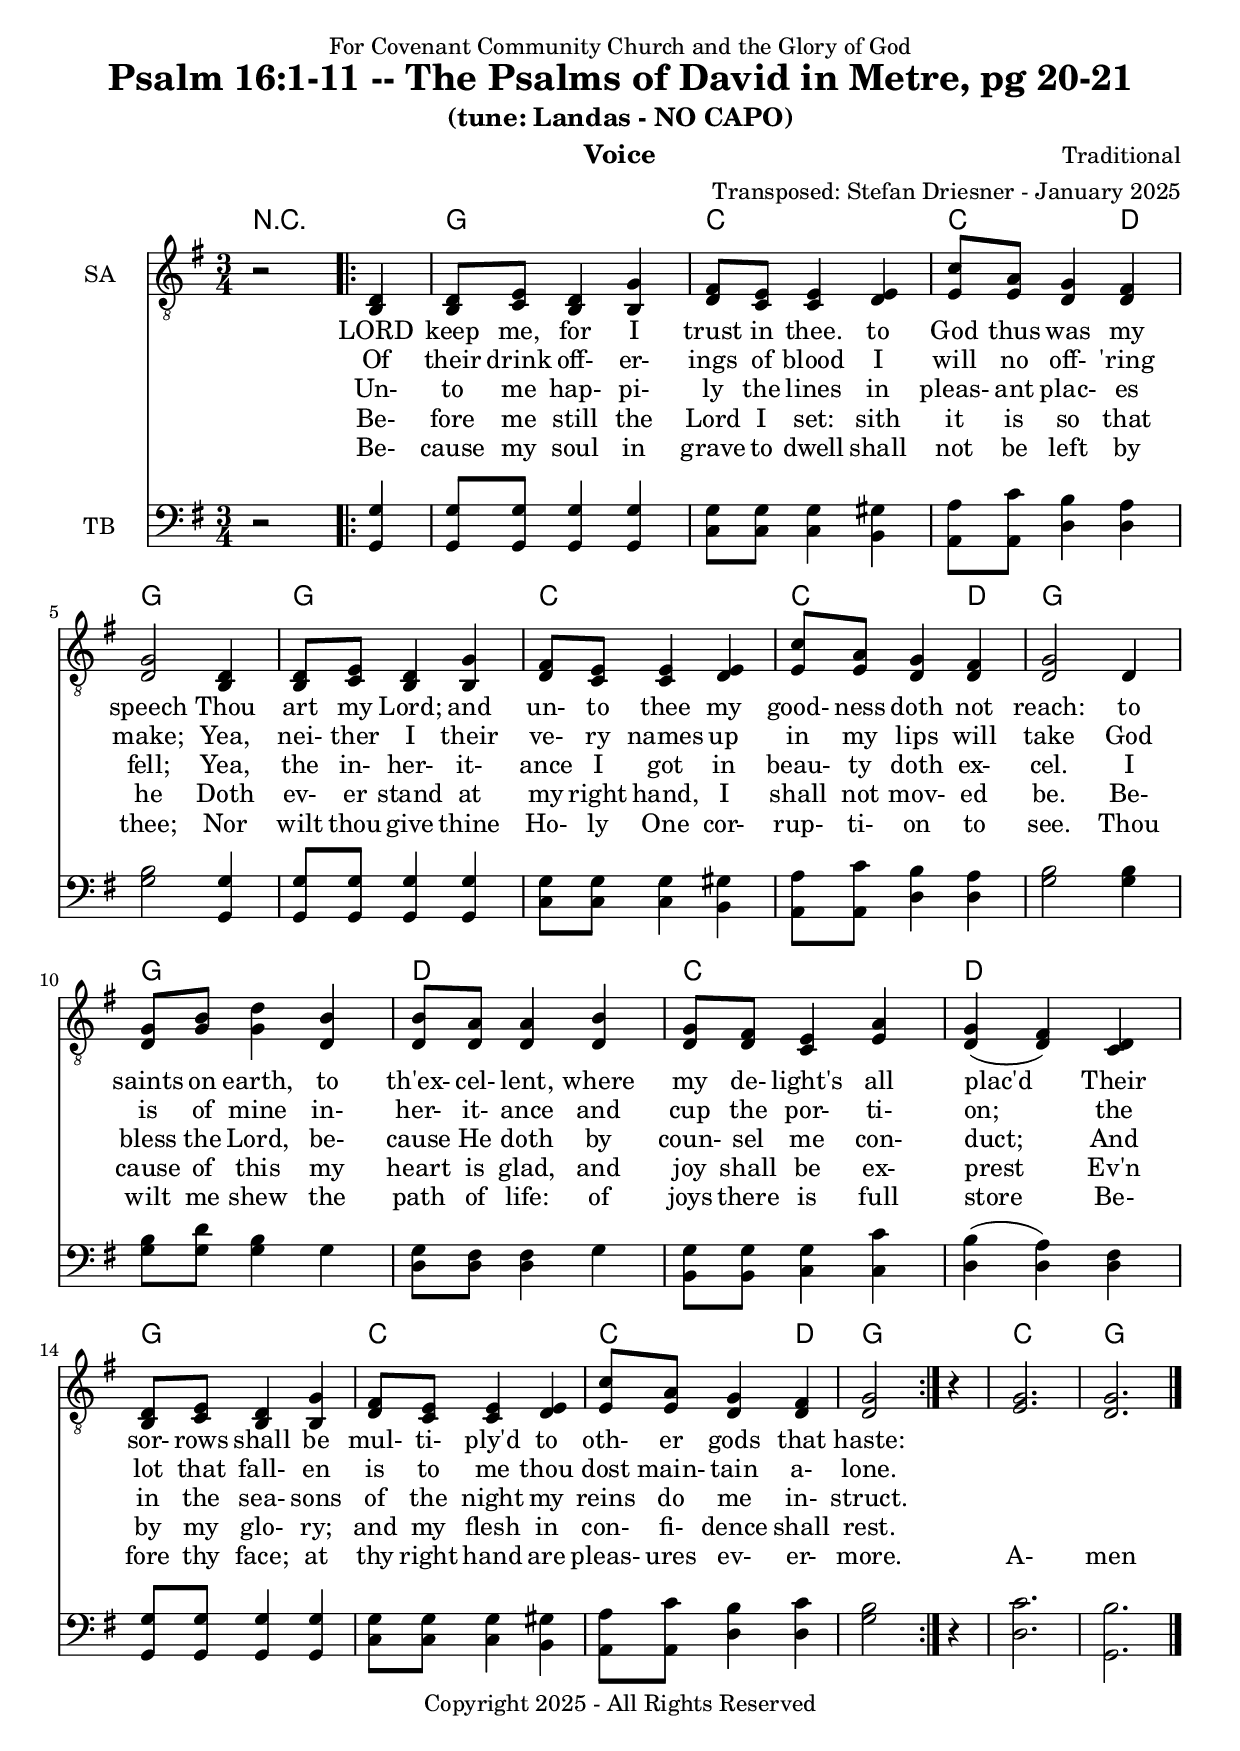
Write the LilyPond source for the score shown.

\version "2.24.1"
\language "english"

% force .mid extension for MIDI file output
#(ly:set-option 'midi-extension "mid")

\header {
  dedication = "For Covenant Community Church and the Glory of God"
  title = "Psalm 16:1-11 -- The Psalms of David in Metre, pg 20-21"
  subtitle = "(tune: Landas - NO CAPO)"
  instrument = "Voice"
  composer = "Traditional"
  arranger = "Transposed: Stefan Driesner - January 2025"
  meter = ""
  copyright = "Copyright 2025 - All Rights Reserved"
}

global = {
  \key g \major
  \numericTimeSignature
  \time 3/4
}

versesVoiceOne = \lyricmode {
  % Verse 1-4a
  LORD keep me, for I trust in thee.
  to God thus was my speech
  Thou art my Lord; and un- to thee
  my good- ness doth not reach:
  to saints on earth, to th'ex- cel- lent,
  where my de- light's all plac'd
  Their sor- rows shall be mul- ti- ply'd
  to oth- er gods that haste:
}

versesVoiceTwo = \lyricmode {
  % Verse 4b-5
  Of their drink off- er- ings of blood
  I will no off- 'ring make;
  Yea, nei- ther I their ve- ry names
  up in my lips will take
  God is of mine in- her- it- ance
  and cup the por- ti- on;
  the lot that fall- en is to me
  thou dost main- tain a- lone.
}

versesVoiceThree = \lyricmode {
  % Verse 6-7
  Un- to me hap- pi- ly the lines
  in pleas- ant plac- es fell;
  Yea, the in- her- it- ance I got
  in beau- ty doth ex- cel.
  I bless the Lord, be- cause He doth
  by coun- sel me con- duct;
  And in the sea- sons of the night
  my reins do me in- struct.
}

versesVoiceFour = \lyricmode {
  % Verse 8-9
  Be- fore me still the Lord I set:
  sith it is so that he
  Doth ev- er stand at my right hand,
  I shall not mov- ed be.
  Be- cause of this my heart is glad,
  and joy shall be ex- prest
  Ev'n by my glo- ry; and my flesh
  in con- fi- dence shall rest.
}

versesVoiceFive = \lyricmode {
  % Verse 10-11
  Be- cause my soul in grave to dwell
  shall not be left by thee;
  Nor wilt thou give thine Ho- ly One
  cor- rup- ti- on to see.
  Thou wilt me shew the path of life:
  of joys there is full store
  Be- fore thy face; at thy right hand
  are pleas- ures ev- er- more.
  A- men
}

% G major  ^\markup { \fret-diagram "6-3;5-2;4-o;3-o;2-3;1-3;" }
% C9 major ^\markup { \fret-diagram "6-o;5-3;4-2;3-o;2-3;1-3;" }
% D major  ^\markup { \fret-diagram "6-x;5-o;4-o;3-2;2-3;1-2;" }

MelodyVoice = \relative c {
  \global
  \dynamicUp
  % Music follows here.
  {
    r2
    \repeat volta 2
    {
      <d >4 |
      % Verse 1
      <d  >8  <e  >8  <d  >4  <g  >4  |
      <fs >8  <e  >8  <e  >4  <e  >4  |
      <c' >8  <a  >8  <g  >4  <fs >4  |
      <g  >2                  <d  >4  |
      <d  >8  <e  >8  <d  >4  <g  >4  |
      <fs >8  <e  >8  <e  >4  <e  >4  |
      <c' >8  <a  >8  <g  >4  <fs >4  |
      <g  >2                  <d  >4  |
      <g  >8  <b  >8  <d  >4  <b  >4  |
      <b  >8  <a  >8  <a  >4  <b  >4  |
      <g  >8  <fs >8  <e  >4  <a  >4  |
      <g  >4         (<fs >4) <d  >4  |
      <d  >8  <e  >8  <d  >4  <g  >4  |
      <fs >8  <e  >8  <e  >4  <e  >4  |
      <c' >8  <a  >8  <g  >4  <fs >4  |
      <g  >2
    }
    r4
  }
  <g>2. <g>2.
  \bar "|."
}

SAVoiceVerse = {
}

SAVoice = \relative c {
  \global
  \dynamicUp
  % Music follows here.
  {
    r2
    \repeat volta 2
    {
      <b  d >4 |
      <b  d  >8  <c  e  >8  <b  d  >4  <b  g' >4  |
      <d  fs >8  <c  e  >8  <c  e  >4  <d  e  >4  |
      <e  c' >8  <e  a  >8  <d  g  >4  <d  fs >4  |
      <d  g  >2                        <b  d  >4  |
      <b  d  >8  <c  e  >8  <b  d  >4  <b  g' >4  |
      <d  fs >8  <c  e  >8  <c  e  >4  <d  e  >4  |
      <e  c' >8  <e  a  >8  <d  g  >4  <d  fs >4  |
      <d  g  >2                        <d     >4  |
      <d  g  >8  <g  b  >8  <g  d' >4  <d  b' >4  |
      <d  b' >8  <d  a' >8  <d  a' >4  <d  b' >4  |
      <d  g  >8  <d  fs >8  <c  e  >4  <e  a  >4  |
      <d  g  >4            (<d  fs >4) <c  d  >4  |
      <b  d  >8  <c  e  >8  <b  d  >4  <b  g' >4  |
      <d  fs >8  <c  e  >8  <c  e  >4  <d  e  >4  |
      <e  c' >8  <e  a  >8  <d  g  >4  <d  fs >4  |
      <d  g  >2
    }
    r4
  }
  <e  g  >2. <d  g  >2.
  \bar "|."
}

TBVoice = \relative c {
  \global
  \dynamicUp
  % Music follows here.
  {
    r2
    \repeat volta 2
    {
      <g  g' >4 |
      <g  g' >8  <g  g' >8  <g  g' >4  <g  g' >4  |
      <c  g' >8  <c  g' >8  <c  g' >4  <b  gs'>4  |
      <a  a' >8  <a  c' >8  <d  b' >4  <d  a' >4  |
      <g  b  >2                        <g, g' >4  |
      <g  g' >8  <g  g' >8  <g  g' >4  <g  g' >4  |
      <c  g' >8  <c  g' >8  <c  g' >4  <b  gs'>4  |
      <a  a' >8  <a  c' >8  <d  b' >4  <d  a' >4  |
      <g  b  >2                        <g  b  >4  |
      <g  b  >8  <g  d' >8  <g  b  >4  <g     >4  |
      <d  g  >8  <d  fs >8  <d  fs >4  <g     >4  |
      <b, g' >8  <b  g' >8  <c  g' >4  <c  c' >4  |
      <d  b'  >4           (<d  a' >4) <d  fs >4  |
      <g, g'  >8 <g  g' >8  <g  g' >4  <g  g' >4  |
      <c  g' >8  <c  g' >8  <c  g' >4  <b  gs'>4  |
      <a  a' >8  <a  c' >8  <d  b' >4  <d  c' >4  |
      <g  b  >2
    }
    r4
  }
  <d  c'  >2. <g,  b'  >2.
  \bar "|."
}

Chords = \new ChordNames {
  \chordmode {
    r2.
    <g>2. <c>2. <c>2  <d>4 <g>2.
    <g>2. <c>2. <c>2  <d>4 <g>2.
    <g>2. <d>2. <c>2.      <d>2.
    <g>2. <c>2. <c>2  <d>4 <g>2.
    <c>  <g>
  }
}

MelodyVoicePart = \new Staff \with {
  instrumentName = "Melody"
  midiInstrument = "Voice Oohs"
} { \clef "treble_8" \MelodyVoice }
\addlyrics { \versesVoiceOne }
\addlyrics { \versesVoiceTwo }
\addlyrics { \versesVoiceThree }
\addlyrics { \versesVoiceFour }
\addlyrics { \versesVoiceFive }

SAVoicePart = \new Staff \with {
  instrumentName = "SA"
  midiInstrument = "Voice Oohs"
} { \clef "treble_8" \SAVoice }
\addlyrics { \versesVoiceOne }
\addlyrics { \versesVoiceTwo }
\addlyrics { \versesVoiceThree }
\addlyrics { \versesVoiceFour }
\addlyrics { \versesVoiceFive }

TBVoicePart = \new Staff \with {
  instrumentName = "TB"
  midiInstrument = "Voice Oohs"
} { \clef bass \TBVoice }

\score {
  <<
    \Chords
    % \MelodyVoicePart
    \SAVoicePart
    \TBVoicePart
  >>
  \layout { }
  \midi {
    \context {
      \Score
      tempoWholesPerMinute = #(ly:make-moment 100 2)
    }
  }
}

%\markup {
%  \fill-line {
%    {
%      \column {
%        \left-align {
%	  "    Amen"
%        }
%      }
%    }
%  }
%}
